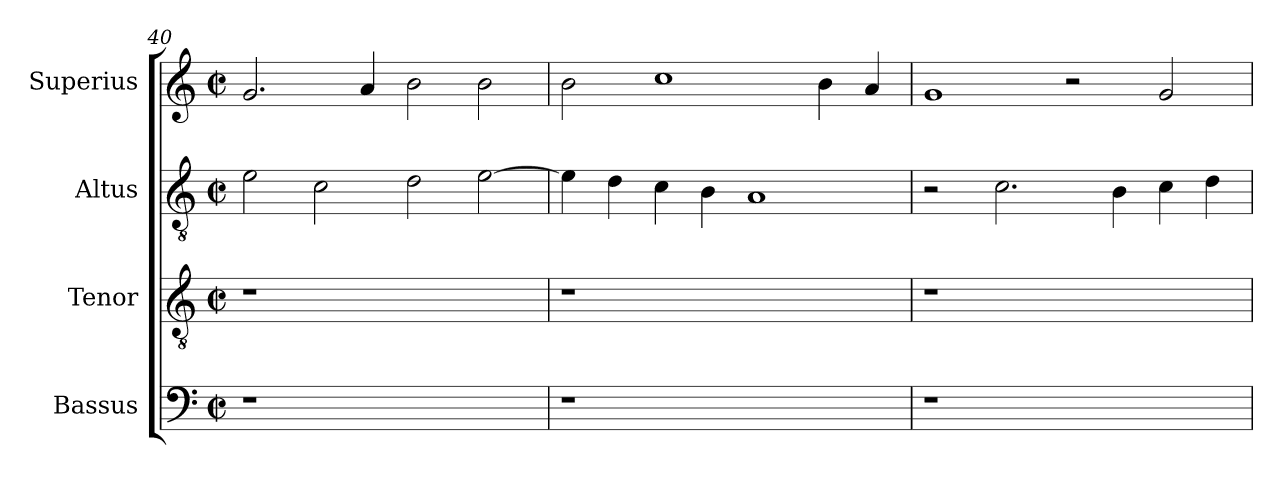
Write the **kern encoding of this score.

**kern	**kern	**kern	**kern
*part4	*part3	*part2	*part1
*staff4	*staff3	*staff2	*staff1
*I"Bassus	*I"Tenor	*I"Altus	*I"Superius
*I'B.	*I'T.	*	*I'S.
!!LO:PB:g=z
*clefF4	*clefGv2	*clefGv2	*clefG2
*	*ITrd7c12	*ITrd7c12	*
*k[]	*k[]	*k[]	*k[]
*C:	*C:	*C:	*C:
*M2/2	*M2/2	*M2/2	*M2/2
*met(c|)	*met(c|)	*met(c|)	*met(c|)
=40	=40	=40	=40
!LO:N:vis=1	!LO:N:vis=1	!	!
1r	1r	2Ei\	2.gi/
.	.	2Ci\	.
.	.	.	4ai/
1ryy	1ryy	2Di\	2bi\
.	.	[>2Ei\	2bi\
=41	=41	=41	=41
!LO:N:vis=1	!LO:N:vis=1	!	!
1r	1r	4Ei\]	2bi\
.	.	4Di\	.
.	.	4Ci\	1cci
.	.	4BBi\	.
1ryy	1ryy	1AAi	.
.	.	.	4bi\
.	.	.	4ai/
=42	=42	=42	=42
!LO:N:vis=1	!LO:N:vis=1	!	!
1r	1r	2r	1gi
.	.	2.Ci\	.
1ryy	1ryy	.	2r
.	.	4BBi\	.
.	.	4Ci\	2gi/
.	.	4Di\	.
=	=	=	=
*-	*-	*-	*-
